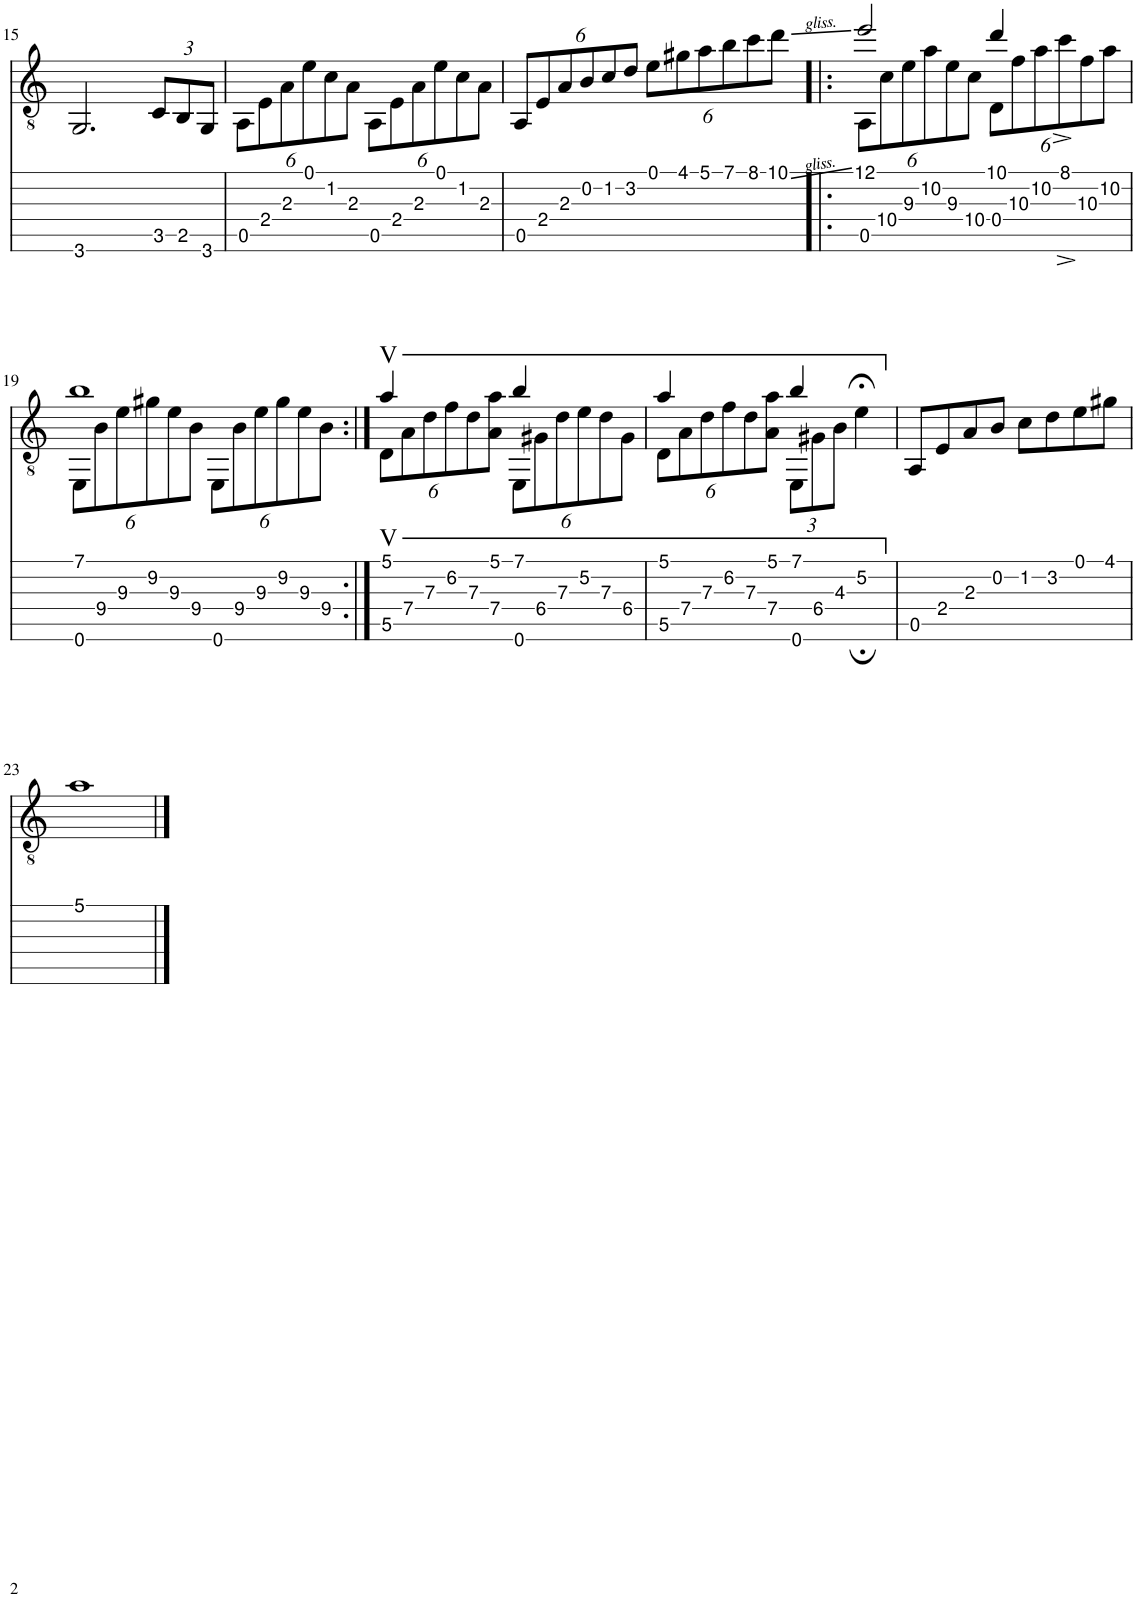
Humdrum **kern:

**kern	**kern
*part1	*part1
*staff2	*staff1
*I"Guitar	*
*I'Guit.	*
!!LO:PB:g=z
*	*clefGv2
*k[]	*k[]
*M4/4	*M4/4
=15	=15
2.GG	2.GG/
*Xbrackettup	*Xbrackettup
12CL	12C/L
12BB	12BB/
12GGJ	12GG/J
=16	=16
*^	*^
4r	12AAL	4ryy	12AA\L
.	12E	.	12E\
.	12AJ	.	12A\
4ryy	12eL	4ryy	12e\
.	12c	.	12c\
.	12AJ	.	12A\J
4r	12AAL	4ryy	12AA\L
.	12E	.	12E\
.	12AJ	.	12A\
4ryy	12eL	4ryy	12e\
.	12c	.	12c\
.	12AJ	.	12A\J
*v	*v	*	*
*	*v	*v
=17	=17
12AAL	12AA/L
12E	12E/
12AJ	12A/
12BL	12B/
12c	12c/
12dJ	12d/J
12eL	12e\L
12g#	12g#X\
12aJ	12a\
12bL	12b\
12cc	12cc\
12ddJ	12dd\J
=18!|:	=18!|:
*^	*^
2ee	12AAL	2ee/	12AA\L
.	12c	.	12c\
.	12eJ	.	12e\
.	12aL	.	12a\
.	12e	.	12e\
.	12cJ	.	12c\J
4dd	12DL	4dd/	12D\L
.	12f	.	12f\
.	12aJ	.	12a\
4ryy	12cc^L	4ryy	12cc^\
.	12f	.	12f\
.	12aJ	.	12a\J
!!LO:LB:g=z	!!
=19	=19	=19	=19
1b	12EEL	1b	12EE\L
.	12B	.	12B\
.	12eJ	.	12e\
.	12g#XL	.	12g#X\
.	12e	.	12e\
.	12BJ	.	12B\J
.	12EEL	.	12EE\L
.	12B	.	12B\
.	12eJ	.	12e\
.	12g#L	.	12g#\
.	12e	.	12e\
.	12BJ	.	12B\J
=20:|!	=20:|!	=20:|!	=20:|!
!	!	!LO:TX:a:t=V	!
!LO:TX:a:t=V	!	!	!
4a	12DL	4a/	12D\L
.	12A	.	12A\
.	12dJ	.	12d\
4ryy	12fL	4ryy	12f\
.	12d	.	12d\
.	12A\ 12a\J	.	12A\ 12a\J
4b	12EEL	4b/	12EE\L
.	12G#X	.	12G#X\
.	12dJ	.	12d\
4ryy	12eL	4ryy	12e\
.	12d	.	12d\
.	12G#J	.	12G#\J
=21	=21	=21	=21
4a	12DL	4a/	12D\L
.	12A	.	12A\
.	12dJ	.	12d\
4ryy	12fL	4ryy	12f\
.	12d	.	12d\
.	12A\ 12a\J	.	12A\ 12a\J
4b	12EEL	4b/	12EE\L
.	12G#X	.	12G#X\
.	12BJ	.	12B\J
4ryy	4e;	4ryy	4e;<\
*v	*v	*	*
*	*v	*v
=22	=22
8AAL	8AA/L
8EJ	8E/
8AL	8A/
8BJ	8B/J
8cL	8c\L
8dJ	8d\
8eL	8e\
8g#J	8g#X\J
!!LO:LB:g=z
=23	=23
1a	1a
==	==
*-	*-
